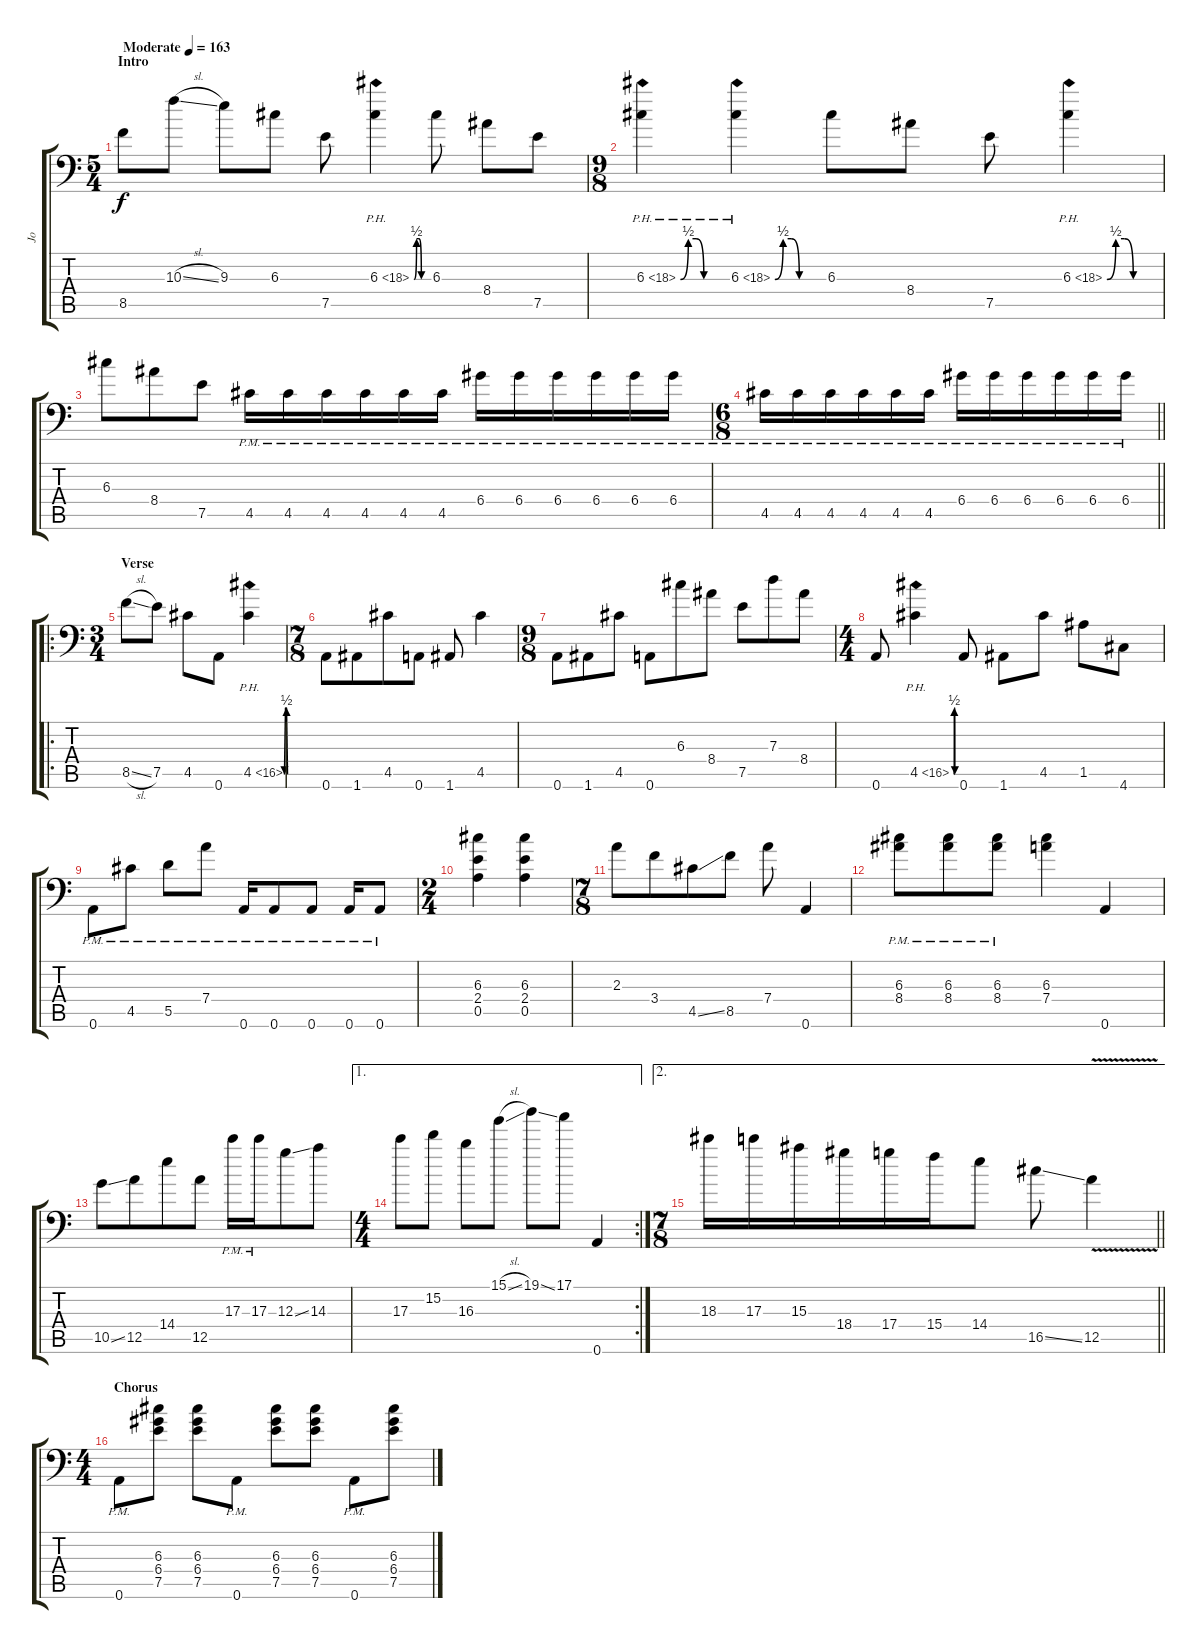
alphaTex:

\track ("Jo" "Jo") {instrument distortionguitar}
\staff {score tabs}
\tuning (E4 B3 G3 D3 A2 A1) {hide}
\ts (5 4)
\section ("" "Intro")
\tempo (163 "Moderate")
\clef f4
\ks c
8.5.8{dy f instrument distortionguitar} 10.3{sl}.8 9.3.8 6.3.8 7.5.8 6.3{be (custom 0 0 10 2 20 2 30 0 60 0) ph 12}.4 6.3.8 8.4.8 7.5.8 |
\ts (9 8)
6.3{be (custom 0 0 10 2 20 2 30 0 60 0) ph 12}.4 6.3{be (custom 0 0 10 2 20 2 30 0 60 0) ph 12}.4 6.3.8 8.4.8 7.5.8 6.3{be (custom 0 0 10 2 20 2 30 0 60 0) ph 12}.4 |
6.3.8 8.4.8 7.5.8 4.5{pm}.16 4.5{pm}.16 4.5{pm}.16 4.5{pm}.16 4.5{pm}.16 4.5{pm}.16 6.4{pm}.16 6.4{pm}.16 6.4{pm}.16 6.4{pm}.16 6.4{pm}.16 6.4{pm}.16 |
\ts (6 8)
\barLineRight lightlight
4.5{pm}.16 4.5{pm}.16 4.5{pm}.16 4.5{pm}.16 4.5{pm}.16 4.5{pm}.16 6.4{pm}.16 6.4{pm}.16 6.4{pm}.16 6.4{pm}.16 6.4{pm}.16 6.4{pm}.16 |
\ro
\ts (3 4)
\section ("" "Verse")
8.5{sl}.8 7.5.8 4.5.8 0.6.8 4.5{be (custom 0 0 10 2 20 2 30 0 60 0) ph 12}.4 |
\ts (7 8)
0.6.8 1.6.8 4.5.8 0.6.8 1.6.8 4.5.4 |
\ts (9 8)
0.6.8 1.6.8 4.5.8 0.6.8 6.3.8 8.4.8 7.5.8 7.3.8 8.4.8 |
\ts (4 4)
0.6.8 4.5{be (custom 0 0 10 2 20 2 30 0 60 0) ph 12}.4 0.6.8 1.6.8 4.5.8 1.5.8 4.6.8 |
0.6{pm}.8 4.5{pm}.8 5.5{pm}.8 7.4{pm}.8 0.6{pm}.16 0.6{pm}.8 0.6{pm}.8 0.6{pm}.16 0.6{pm}.8 |
\ts (2 4)
(6.3 2.4 0.5).4 (6.3 2.4 0.5).4 |
\ts (7 8)
2.3.8 3.4.8 4.5{ss}.8 8.5.8 7.4.8 0.6.4 |
(6.3{pm} 8.4{pm}).8 (6.3{pm} 8.4{pm}).8 (6.3{pm} 8.4{pm}).8 (6.3 7.4).4 0.6.4 |
10.5{ss}.8 12.5.8 14.4.8 12.5.8 17.3{pm}.16 17.3{pm}.16 12.3{ss}.8 14.3.8 |
\ae 1
\rc 2
\ts (4 4)
17.3.8 15.2.8 16.3.8 15.1{sl}.8 19.1{ss}.8 17.1.8 0.6.4 |
\ae 2
\ts (7 8)
\barLineRight lightlight
18.3.16 17.3.16 15.3.16 18.4.16 17.4.16 15.4.16 14.4.8 16.5{ss}.8 12.5{v}.4 |
\ts (4 4)
\section ("" "Chorus")
0.6{pm}.8 (6.3 6.4 7.5).8 (6.3 6.4 7.5).8 0.6{pm}.8 (6.3 6.4 7.5).8 (6.3 6.4 7.5).8 0.6{pm}.8 (6.3 6.4 7.5).8
